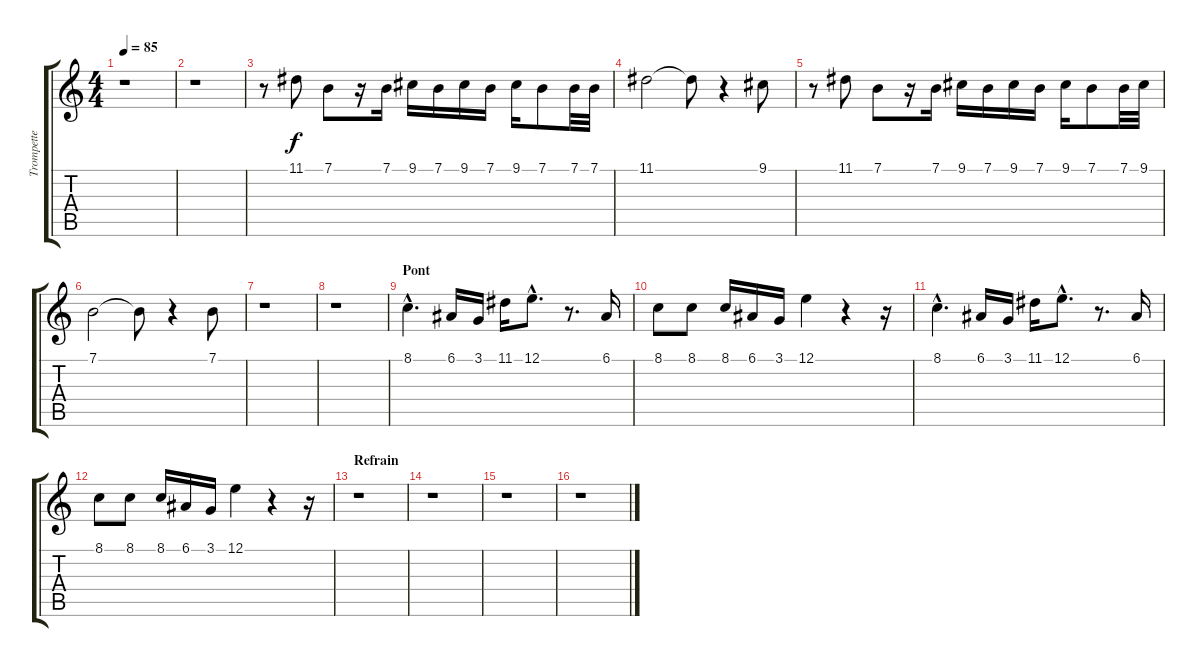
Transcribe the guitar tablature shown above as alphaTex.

\track ("Trompette" "Trompette") {instrument trumpet}
\staff {score tabs}
\tuning (E4 B3 G3 D3 A2 E2) {hide}
\ts (4 4)
\tempo 85
\clef g2
\ks c
r.1{dy f} |
r.1 |
r.8 11.1.8 7.1.8 r.16 7.1.16 9.1.16 7.1.16 9.1.16 7.1.16 9.1.16 7.1.8 7.1.32 7.1.32 |
11.1.2 11.1{t}.8 r.4 9.1.8 |
r.8 11.1.8 7.1.8 r.16 7.1.16 9.1.16 7.1.16 9.1.16 7.1.16 9.1.16 7.1.8 7.1.32 9.1.32 |
7.1.2 7.1{t}.8 r.4 7.1.8 |
r.1 |
r.1 |
\section ("" "Pont")
8.1{hac}.4{d} 6.1.16 3.1.16 11.1.16 12.1{hac}.8{d} r.8{d} 6.1.16 |
8.1.8 8.1.8 8.1.16 6.1.16 3.1.16 12.1.4 r.4 r.16 |
8.1{hac}.4{d} 6.1.16 3.1.16 11.1.16 12.1{hac}.8{d} r.8{d} 6.1.16 |
8.1.8 8.1.8 8.1.16 6.1.16 3.1.16 12.1.4 r.4 r.16 |
\section ("" "Refrain")
r.1 |
r.1 |
r.1 |
r.1
